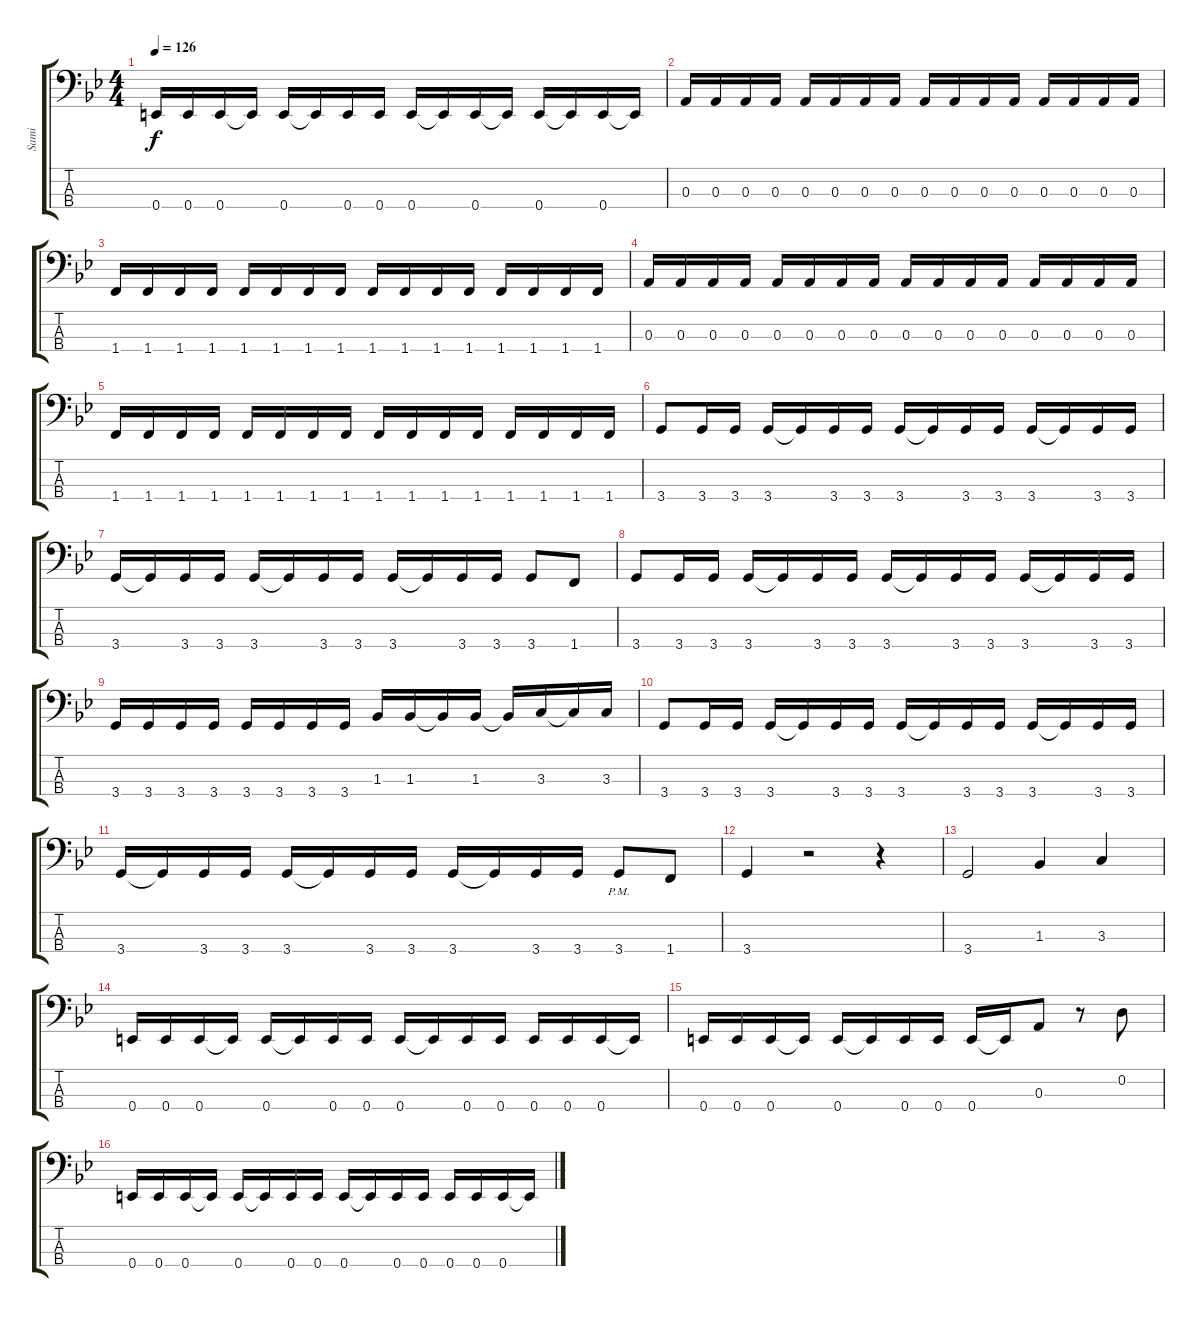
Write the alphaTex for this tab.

\track ("Sami" "Sami") {instrument electricbassfinger}
\staff {score tabs}
\tuning (G2 D2 A1 E1) {hide}
\ts (4 4)
\tempo 126
\clef f4
\ks gminor
0.4.16{dy f} 0.4.16 0.4.16 0.4{t}.16 0.4.16 0.4{t}.16 0.4.16 0.4.16 0.4.16 0.4{t}.16 0.4.16 0.4{t}.16 0.4.16 0.4{t}.16 0.4.16 0.4{t}.16 |
0.3.16 0.3.16 0.3.16 0.3.16 0.3.16 0.3.16 0.3.16 0.3.16 0.3.16 0.3.16 0.3.16 0.3.16 0.3.16 0.3.16 0.3.16 0.3.16 |
1.4.16 1.4.16 1.4.16 1.4.16 1.4.16 1.4.16 1.4.16 1.4.16 1.4.16 1.4.16 1.4.16 1.4.16 1.4.16 1.4.16 1.4.16 1.4.16 |
0.3.16 0.3.16 0.3.16 0.3.16 0.3.16 0.3.16 0.3.16 0.3.16 0.3.16 0.3.16 0.3.16 0.3.16 0.3.16 0.3.16 0.3.16 0.3.16 |
1.4.16 1.4.16 1.4.16 1.4.16 1.4.16 1.4.16 1.4.16 1.4.16 1.4.16 1.4.16 1.4.16 1.4.16 1.4.16 1.4.16 1.4.16 1.4.16 |
3.4.8 3.4.16 3.4.16 3.4.16 3.4{t}.16 3.4.16 3.4.16 3.4.16 3.4{t}.16 3.4.16 3.4.16 3.4.16 3.4{t}.16 3.4.16 3.4.16 |
3.4.16 3.4{t}.16 3.4.16 3.4.16 3.4.16 3.4{t}.16 3.4.16 3.4.16 3.4.16 3.4{t}.16 3.4.16 3.4.16 3.4.8 1.4.8 |
3.4.8 3.4.16 3.4.16 3.4.16 3.4{t}.16 3.4.16 3.4.16 3.4.16 3.4{t}.16 3.4.16 3.4.16 3.4.16 3.4{t}.16 3.4.16 3.4.16 |
3.4.16 3.4.16 3.4.16 3.4.16 3.4.16 3.4.16 3.4.16 3.4.16 1.3.16 1.3.16 1.3{t}.16 1.3.16 1.3{t}.16 3.3.16 3.3{t}.16 3.3.16 |
3.4.8 3.4.16 3.4.16 3.4.16 3.4{t}.16 3.4.16 3.4.16 3.4.16 3.4{t}.16 3.4.16 3.4.16 3.4.16 3.4{t}.16 3.4.16 3.4.16 |
3.4.16 3.4{t}.16 3.4.16 3.4.16 3.4.16 3.4{t}.16 3.4.16 3.4.16 3.4.16 3.4{t}.16 3.4.16 3.4.16 3.4{pm}.8 1.4.8 |
3.4.4 r.2 r.4 |
3.4.2 1.3.4 3.3.4 |
0.4.16 0.4.16 0.4.16 0.4{t}.16 0.4.16 0.4{t}.16 0.4.16 0.4.16 0.4.16 0.4{t}.16 0.4.16 0.4.16 0.4.16 0.4.16 0.4.16 0.4{t}.16 |
0.4.16 0.4.16 0.4.16 0.4{t}.16 0.4.16 0.4{t}.16 0.4.16 0.4.16 0.4.16 0.4{t}.16 0.3.8 r.8 0.2.8 |
0.4.16 0.4.16 0.4.16 0.4{t}.16 0.4.16 0.4{t}.16 0.4.16 0.4.16 0.4.16 0.4{t}.16 0.4.16 0.4.16 0.4.16 0.4.16 0.4.16 0.4{t}.16
